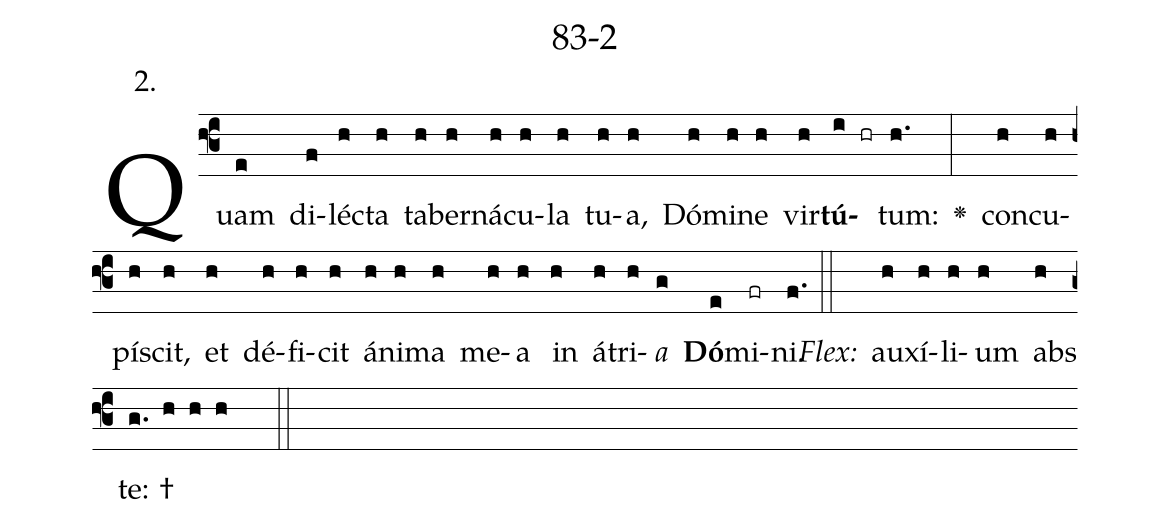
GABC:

name: 83-2;
annotation: 2.;
%%
(f3)Quam(e) di(f)léc(h)ta(h) ta(h)ber(h)ná(h)cu(h)la(h) tu(h)a,(h) Dó(h)mi(h)ne(h) vir(h)<b>tú</b>(i hr)tum:(h.) <v>\greheightstar</v>(:) con(h)cu(h)pí(h)scit,(h) et(h) dé(h)fi(h)cit(h) á(h)ni(h)ma(h) me(h)a(h) in(h) á(h)tri(h)<i>a</i>(g) <b>Dó</b>(e)mi(fr)ni.(f.) (::)
<i>Flex:</i>()  au(h)xí(h)li(h)um(h) abs(h) te: †(g. h h h  ::)

%E(h) u(h) o(h) u(g) a(e) e.(f.) (::)
